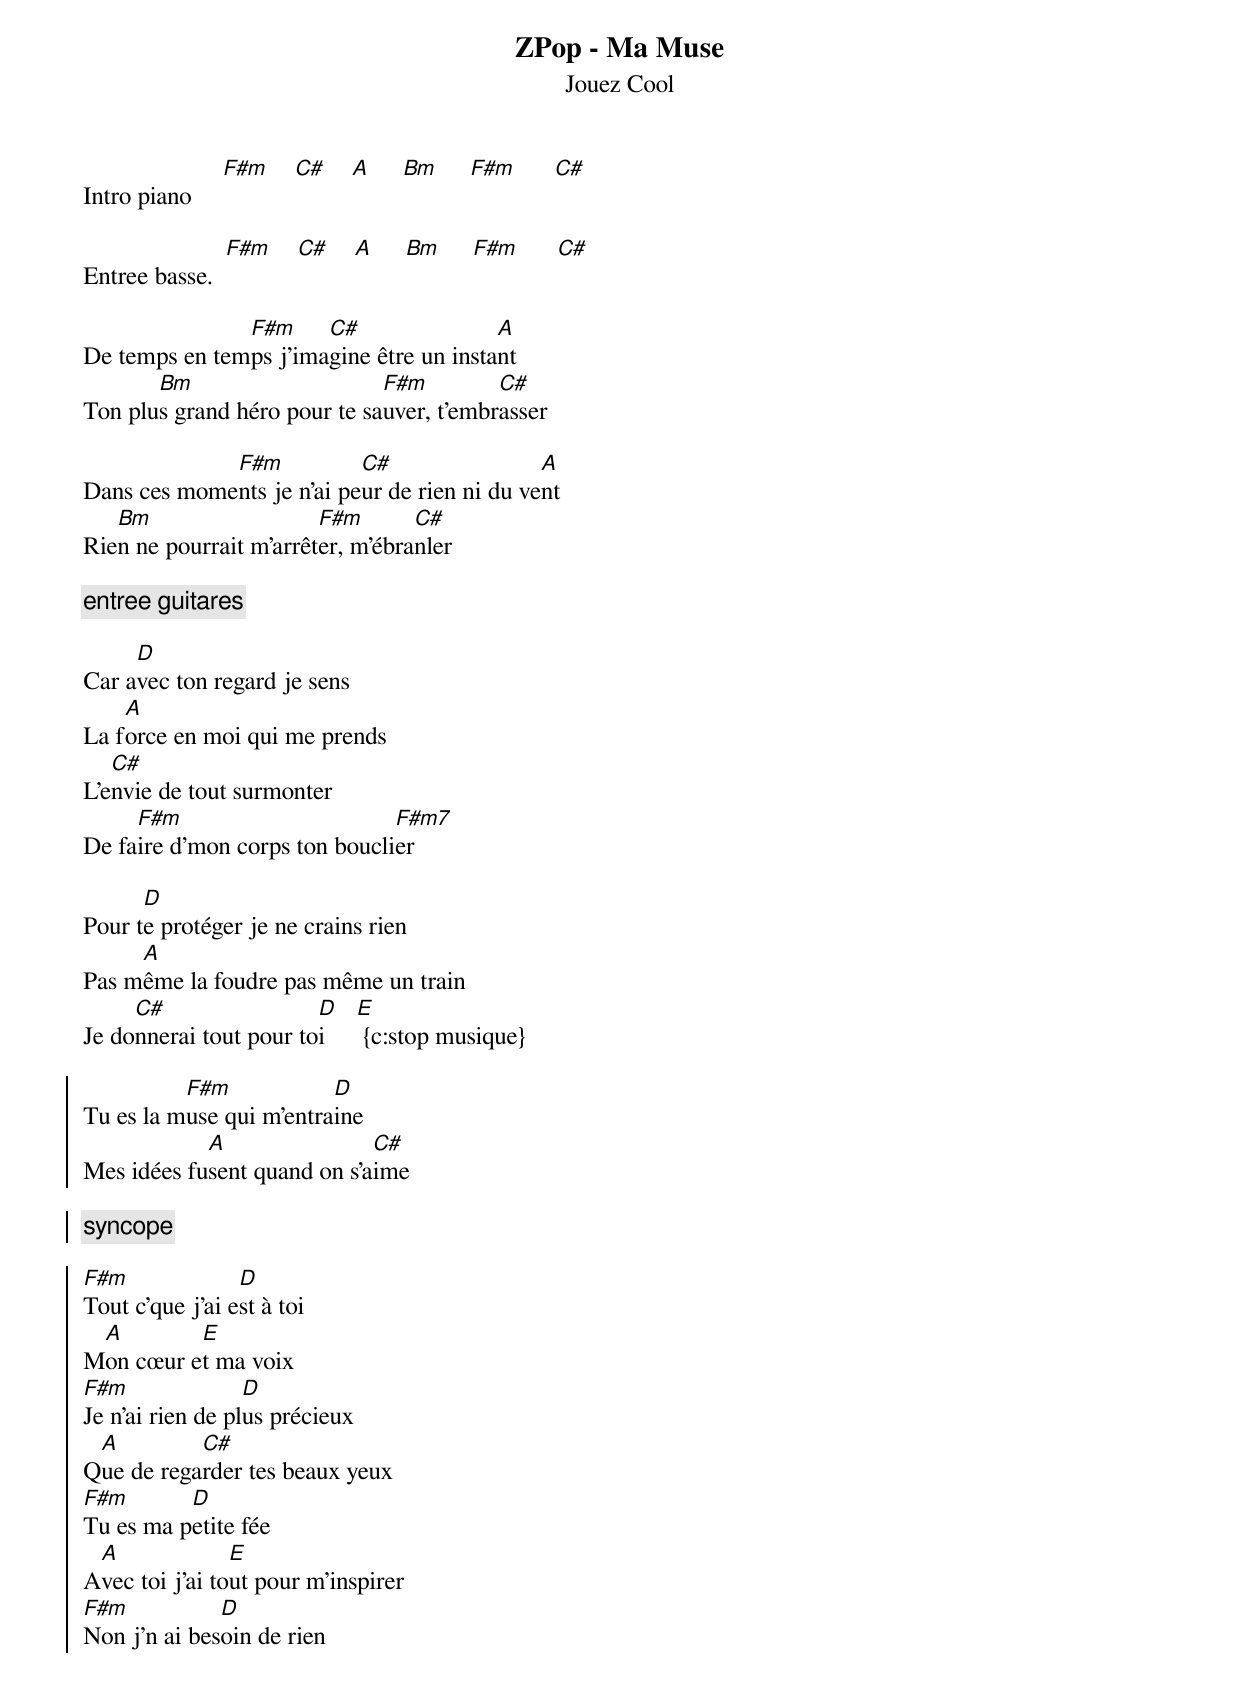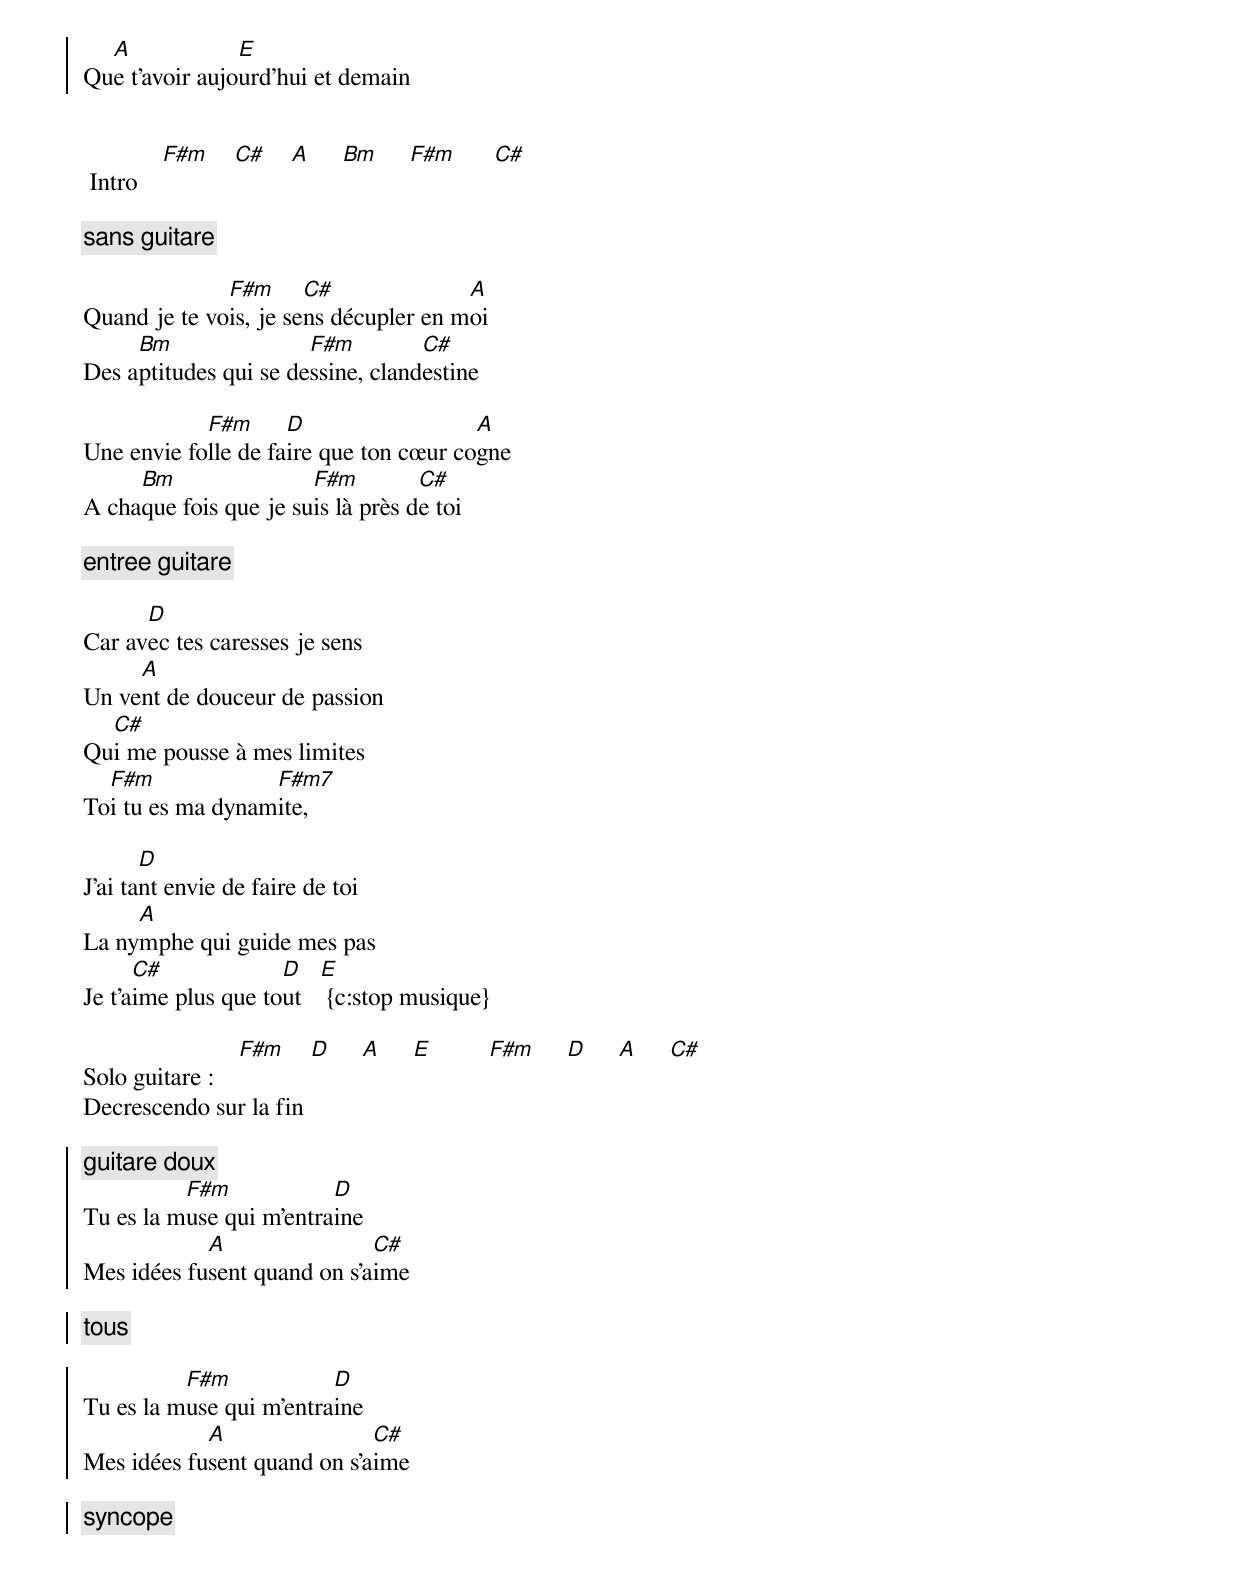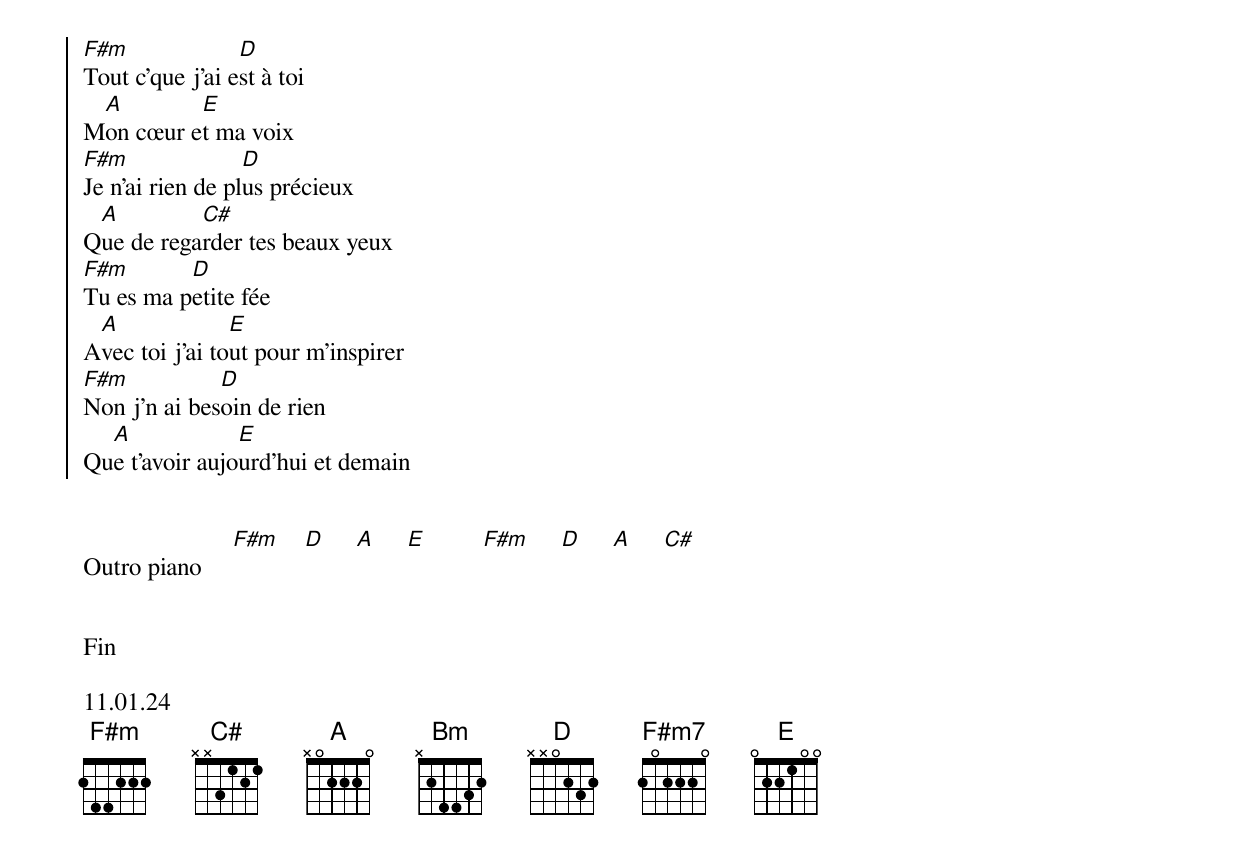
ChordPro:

{title: ZPop - Ma Muse}
{subtitle: Jouez Cool}
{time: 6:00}
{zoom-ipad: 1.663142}







Intro piano     [F#m]    [C#]    [A]     [Bm]     [F#m]      [C#]

Entree basse.  [F#m]    [C#]    [A]     [Bm]     [F#m]      [C#]

De temps en tem[F#m]ps j’ima[C#]gine être un insta[A]nt
Ton plu[Bm]s grand héro pour te sa[F#m]uver, t’embr[C#]asser

Dans ces mome[F#m]nts je n’ai pe[C#]ur de rien ni du ve[A]nt
Rie[Bm]n ne pourrait m’arrêt[F#m]er, m’ébra[C#]nler

{c:entree guitares}

Car a[D]vec ton regard je sens
La f[A]orce en moi qui me prends
L’e[C#]nvie de tout surmonter
De fa[F#m]ire d’mon corps ton boucli[F#m7]er

Pour t[D]e protéger je ne crains rien
Pas m[A]ême la foudre pas même un train
Je do[C#]nnerai tout pour to[D]i     [E] {c:stop musique}

{soc}
Tu es la m[F#m]use qui m’entra[D]ine
Mes idées fu[A]sent quand on s’a[C#]ime

{c:syncope}

[F#m]Tout c’que j’ai e[D]st à toi
M[A]on cœur e[E]t ma voix
[F#m]Je n’ai rien de pl[D]us précieux
Q[A]ue de rega[C#]rder tes beaux yeux
[F#m]Tu es ma p[D]etite fée
A[A]vec toi j’ai to[E]ut pour m’inspirer
[F#m]Non j’n ai bes[D]oin de rien
Qu[A]e t’avoir aujo[E]urd’hui et demain
{eoc}


 Intro    [F#m]    [C#]    [A]     [Bm]     [F#m]      [C#]

{c:sans guitare}

Quand je te vo[F#m]is, je se[C#]ns décupler en m[A]oi
Des a[Bm]ptitudes qui se de[F#m]ssine, cland[C#]estine

Une envie fo[F#m]lle de fa[D]ire que ton cœur co[A]gne
A cha[Bm]que fois que je su[F#m]is là près d[C#]e toi

{c:entree guitare}

Car av[D]ec tes caresses je sens
Un ve[A]nt de douceur de passion
Qu[C#]i me pousse à mes limites
To[F#m]i tu es ma dynam[F#m7]ite,

J’ai ta[D]nt envie de faire de toi
La ny[A]mphe qui guide mes pas
Je t’a[C#]ime plus que to[D]ut   [E] {c:stop musique}

Solo guitare :    [F#m]    [D]     [A]     [E]         [F#m]     [D]     [A]     [C#]
Decrescendo sur la fin

{soc}
{c:guitare doux}
Tu es la m[F#m]use qui m’entra[D]ine
Mes idées fu[A]sent quand on s’a[C#]ime

{c:tous}

Tu es la m[F#m]use qui m’entra[D]ine
Mes idées fu[A]sent quand on s’a[C#]ime

{c:syncope}

[F#m]Tout c’que j’ai e[D]st à toi
M[A]on cœur e[E]t ma voix
[F#m]Je n’ai rien de pl[D]us précieux
Q[A]ue de rega[C#]rder tes beaux yeux
[F#m]Tu es ma p[D]etite fée
A[A]vec toi j’ai to[E]ut pour m’inspirer
[F#m]Non j’n ai bes[D]oin de rien
Qu[A]e t’avoir aujo[E]urd’hui et demain
{eoc}


Outro piano     [F#m]    [D]     [A]     [E]         [F#m]     [D]     [A]     [C#]


Fin

11.01.24
